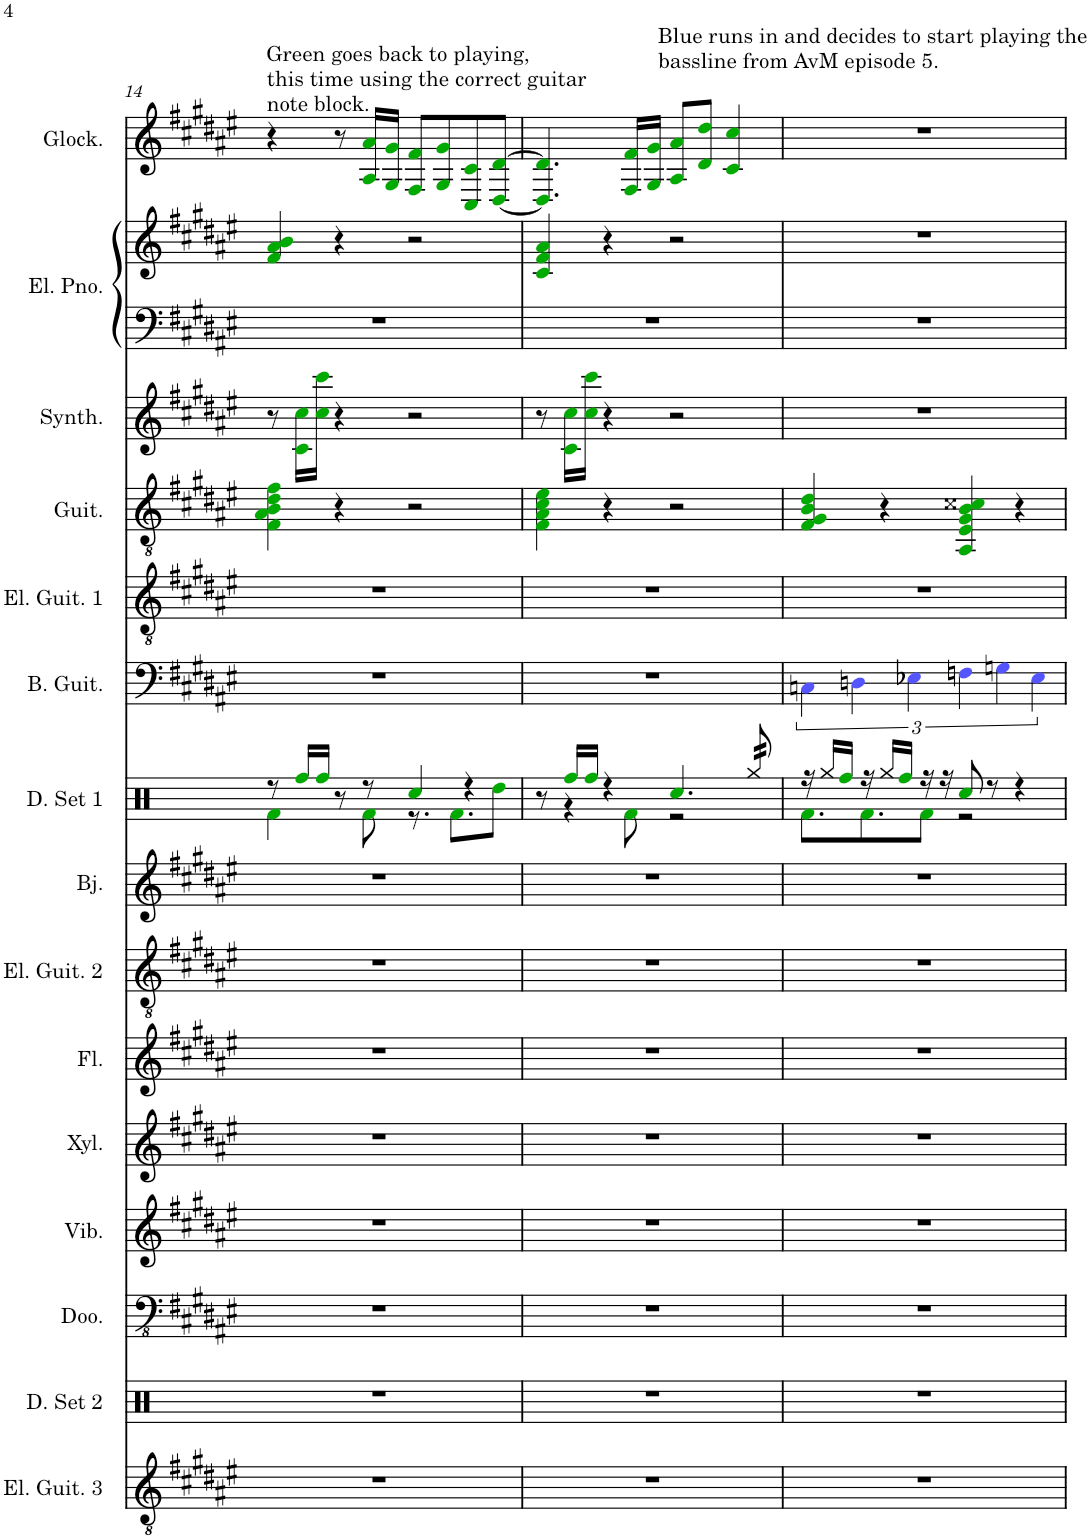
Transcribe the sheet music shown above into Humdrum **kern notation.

**kern	**kern	**kern	**kern	**kern	**kern	**kern	**kern	**kern	**kern	**kern	**kern	**kern	**kern	**kern	**kern
*part15	*part14	*part13	*part12	*part11	*part10	*part9	*part8	*part7	*part6	*part5	*part4	*part3	*part2	*part2	*part1
*staff16	*staff15	*staff14	*staff13	*staff12	*staff11	*staff10	*staff9	*staff8	*staff7	*staff6	*staff5	*staff4	*staff3	*staff2	*staff1
*I"Electric Guitar 3	*I"Drumset 2	*I"Didgeridoo	*I"Vibraphone	*I"Xylophone	*I"Flute	*I"Electric Guitar 2	*I"Banjo	*I"Drumset 1	*I"Bass Guitar	*I"Electric Guitar 1	*I"Guitar	*I"Square Synthesizer	*I"Electric Piano	*	*I"Glockenspiel
*I'El. Guit. 3	*I'D. Set 2	*I'Doo.	*I'Vib.	*I'Xyl.	*I'Fl.	*I'El. Guit. 2	*I'Bj.	*I'D. Set 1	*I'B. Guit.	*I'El. Guit. 1	*I'Guit.	*I'Synth.	*I'El. Pno.	*	*I'Glock.
!!LO:PB:g=z
*clefGv2	*clefX	*clefFv4	*clefG2	*clefG2	*clefG2	*clefGv2	*clefG2	*clefX	*clefF4	*clefGv2	*clefGv2	*clefG2	*clefF4	*clefG2	*clefG2
*	*	*	*	*Trd-7c-12	*	*	*	*	*Trd7c12	*	*	*	*	*	*Trd-14c-24
*k[f#c#g#d#a#e#]	*k[]	*k[f#c#g#d#a#e#]	*k[f#c#g#d#a#e#]	*k[f#c#g#d#a#e#]	*k[f#c#g#d#a#e#]	*k[f#c#g#d#a#e#]	*k[f#c#g#d#a#e#]	*k[]	*k[f#c#g#d#a#e#]	*k[f#c#g#d#a#e#]	*k[f#c#g#d#a#e#]	*k[f#c#g#d#a#e#]	*k[f#c#g#d#a#e#]	*k[f#c#g#d#a#e#]	*k[f#c#g#d#a#e#]
*M4/4	*M4/4	*M4/4	*M4/4	*M4/4	*M4/4	*M4/4	*M4/4	*M4/4	*M4/4	*M4/4	*M4/4	*M4/4	*M4/4	*M4/4	*M4/4
=14	=14	=14	=14	=14	=14	=14	=14	=14	=14	=14	=14	=14	=14	=14	=14
*	*	*	*	*	*	*	*	*^	*	*	*	*	*	*	*
!	!	!	!	!	!	!	!	!	!	!	!	!	!	!	!	!LO:TX:a:t=Green goes back to playing,
!	!	!	!	!	!	!	!	!	!	!	!	!	!	!	!	!LO:TX:a:t=this time using the correct guitar
!	!	!	!	!	!	!	!	!	!	!	!	!	!	!	!	!LO:TX:a:t=note block.
1r	1r	1r	1r	1r	1r	1r	1r	8r	4Rfi\	1r	1r	4F#i\ 4A#i\ 4Bi\ 4d#i\ 4f#i\	8r	1r	4f#i/ 4a#i/ 4bi/	4r
.	.	.	.	.	.	.	.	16Rffi/LL	.	.	.	.	16c#i\ 16cc#i\LL	.	.	.
.	.	.	.	.	.	.	.	16Rffi/JJ	.	.	.	.	16cc#i\ 16ccc#i\JJ	.	.	.
.	.	.	.	.	.	.	.	8r	8ryy	.	.	4r	4r	.	4r	8r
.	.	.	.	.	.	.	.	8r	8Rfi\	.	.	.	.	.	.	16A#i/ 16a#i/LL
.	.	.	.	.	.	.	.	.	.	.	.	.	.	.	.	16G#i/ 16g#i/JJ
.	.	.	.	.	.	.	.	4Rcci/	8.r	.	.	2r	2r	.	2r	8F#i/ 8f#i/L
.	.	.	.	.	.	.	.	.	.	.	.	.	.	.	.	8G#i/ 8g#i/
.	.	.	.	.	.	.	.	.	8.Rfi\L	.	.	.	.	.	.	.
.	.	.	.	.	.	.	.	4r	.	.	.	.	.	.	.	8C#i/ 8c#i/
.	.	.	.	.	.	.	.	.	8Rddi\J	.	.	.	.	.	.	[8D#i/ [8d#i/J
=15	=15	=15	=15	=15	=15	=15	=15	=15	=15	=15	=15	=15	=15	=15	=15	=15
1r	1r	1r	1r	1r	1r	1r	1r	8r	8ryy	1r	1r	4F#i\ 4A#i\ 4c#i\ 4e#i\	8r	1r	4c#i/ 4f#i/ 4a#i/	4.D#i/] 4.d#i/]
.	.	.	.	.	.	.	.	16Rffi/LL	4r	.	.	.	16c#i\ 16cc#i\LL	.	.	.
.	.	.	.	.	.	.	.	16Rffi/JJ	.	.	.	.	16cc#i\ 16ccc#i\JJ	.	.	.
.	.	.	.	.	.	.	.	4r	.	.	.	4r	4r	.	4r	.
!	!	!	!	!	!	!	!	!	!	!	!	!	!	!	!	!LO:TX:a:t=Blue runs in and decides to start playing the
!	!	!	!	!	!	!	!	!	!	!	!	!	!	!	!	!LO:TX:a:t=bassline from AvM episode 5.
.	.	.	.	.	.	.	.	.	8Rfi\	.	.	.	.	.	.	16F#i/ 16f#i/LL
.	.	.	.	.	.	.	.	.	.	.	.	.	.	.	.	16G#i/ 16g#i/JJ
.	.	.	.	.	.	.	.	4.Rcci/	2r	.	.	2r	2r	.	2r	8A#i/ 8a#i/L
.	.	.	.	.	.	.	.	.	.	.	.	.	.	.	.	8d#i/ 8dd#i/J
.	.	.	.	.	.	.	.	.	.	.	.	.	.	.	.	4c#i/ 4cc#i/
*	*	*	*	*	*	*	*	*tremolo	*	*	*	*	*	*	*	*
.	.	.	.	.	.	.	.	32Rgg/	.	.	.	.	.	.	.	.
.	.	.	.	.	.	.	.	32Rgg/	.	.	.	.	.	.	.	.
.	.	.	.	.	.	.	.	32Rgg/	.	.	.	.	.	.	.	.
.	.	.	.	.	.	.	.	32Rgg/	.	.	.	.	.	.	.	.
*	*	*	*	*	*	*	*	*Xtremolo	*	*	*	*	*	*	*	*
=16	=16	=16	=16	=16	=16	=16	=16	=16	=16	=16	=16	=16	=16	=16	=16	=16
*	*	*	*	*	*	*	*	*	*	*^	*	*	*	*	*	*
1r	1r	1r	1r	1r	1r	1r	1r	16r	8.Rfi\L	1ryy	6Cnj\	1r	4F#i/ 4G#i/ 4Bi/ 4d#i/	1r	1r	1r	1r
.	.	.	.	.	.	.	.	16Rgg/LL	.	.	.	.	.	.	.	.	.
.	.	.	.	.	.	.	.	16Rffi/JJ	.	.	.	.	.	.	.	.	.
.	.	.	.	.	.	.	.	.	.	.	6Dnj\	.	.	.	.	.	.
.	.	.	.	.	.	.	.	16r	8.Rfi\	.	.	.	.	.	.	.	.
.	.	.	.	.	.	.	.	16Rgg/LL	.	.	.	.	4r	.	.	.	.
.	.	.	.	.	.	.	.	16Rffi/JJ	.	.	.	.	.	.	.	.	.
.	.	.	.	.	.	.	.	.	.	.	6E-Xj\	.	.	.	.	.	.
.	.	.	.	.	.	.	.	16r	8Rfi\J	.	.	.	.	.	.	.	.
.	.	.	.	.	.	.	.	16r	.	.	.	.	.	.	.	.	.
.	.	.	.	.	.	.	.	8Rcci/	2r	.	6Fnj\	.	4AA#i/ 4E#i/ 4G#i/ 4Bi/ 4c##Xi/	.	.	.	.
.	.	.	.	.	.	.	.	8r	.	.	.	.	.	.	.	.	.
.	.	.	.	.	.	.	.	.	.	.	6Gnj\	.	.	.	.	.	.
.	.	.	.	.	.	.	.	4r	.	.	.	.	4r	.	.	.	.
.	.	.	.	.	.	.	.	.	.	.	6E-j\	.	.	.	.	.	.
*	*	*	*	*	*	*	*	*v	*v	*	*	*	*	*	*	*	*
*	*	*	*	*	*	*	*	*	*v	*v	*	*	*	*	*	*
=	=	=	=	=	=	=	=	=	=	=	=	=	=	=	=
*-	*-	*-	*-	*-	*-	*-	*-	*-	*-	*-	*-	*-	*-	*-	*-
